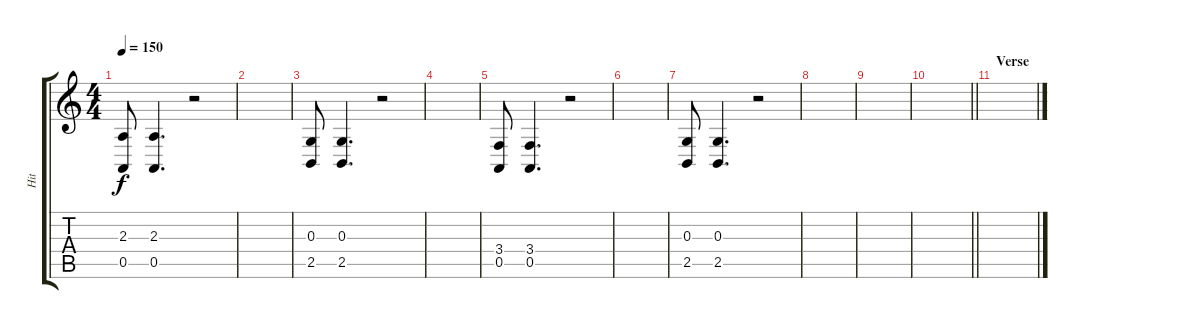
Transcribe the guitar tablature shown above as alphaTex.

\track ("Hit" "Hit") {instrument orchestrahit}
\staff {score tabs}
\tuning (E4 B3 G3 D3 A2 E2) {hide}
\ts (4 4)
\tempo 150
\clef g2
\ks c
(2.3 0.5).8{dy f} (2.3 0.5).4{d} r.2 |
|
(0.3 2.5).8 (0.3 2.5).4{d} r.2 |
|
(3.4 0.5).8 (3.4 0.5).4{d} r.2 |
|
(0.3 2.5).8 (0.3 2.5).4{d} r.2 |
|
|
\barLineRight lightlight
|
\section ("" "Verse")
